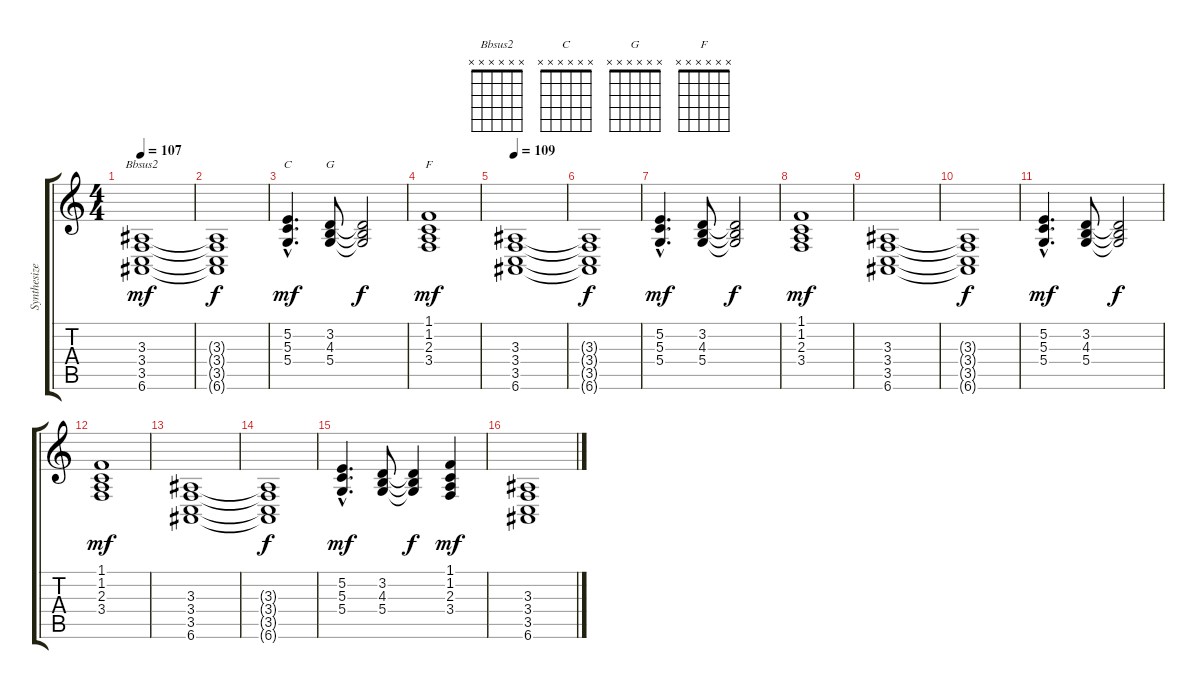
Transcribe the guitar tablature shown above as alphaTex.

\track ("Synthesizer" "Synthesize") {instrument lead1square}
\staff {score tabs}
\tuning (E4 B3 G3 D3 A2 E2) {hide}
\chord ("Bbsus2" x x x x x x) {firstfret 0}
\chord ("C" x x x x x x) {firstfret 0}
\chord ("G" x x x x x x) {firstfret 0}
\chord ("F" x x x x x x) {firstfret 0}
\ts (4 4)
\tempo 107
\clef g2
\ks c
(3.3 3.4 3.5 6.6).1{ch "Bbsus2" dy mf} |
(3.3{t} 3.4{t} 3.5{t} 6.6{t}).1{dy f} |
(5.2{hac} 5.3{hac} 5.4{hac}).4{d ch "C" dy mf} (3.2 4.3 5.4).8{ch "G"} (3.2{t} 4.3{t} 5.4{t}).2{dy f} |
(1.1 1.2 2.3 3.4).1{ch "F" dy mf} |
\tempo 109
(3.3 3.4 3.5 6.6).1 |
(3.3{t} 3.4{t} 3.5{t} 6.6{t}).1{dy f} |
(5.2{hac} 5.3{hac} 5.4{hac}).4{d dy mf} (3.2 4.3 5.4).8 (3.2{t} 4.3{t} 5.4{t}).2{dy f} |
(1.1 1.2 2.3 3.4).1{dy mf} |
(3.3 3.4 3.5 6.6).1 |
(3.3{t} 3.4{t} 3.5{t} 6.6{t}).1{dy f} |
(5.2{hac} 5.3{hac} 5.4{hac}).4{d dy mf} (3.2 4.3 5.4).8 (3.2{t} 4.3{t} 5.4{t}).2{dy f} |
(1.1 1.2 2.3 3.4).1{dy mf} |
(3.3 3.4 3.5 6.6).1 |
(3.3{t} 3.4{t} 3.5{t} 6.6{t}).1{dy f} |
(5.2{hac} 5.3{hac} 5.4{hac}).4{d dy mf} (3.2 4.3 5.4).8 (3.2{t} 4.3{t} 5.4{t}).4{dy f} (1.1 1.2 2.3 3.4).4{dy mf} |
(3.3 3.4 3.5 6.6).1
